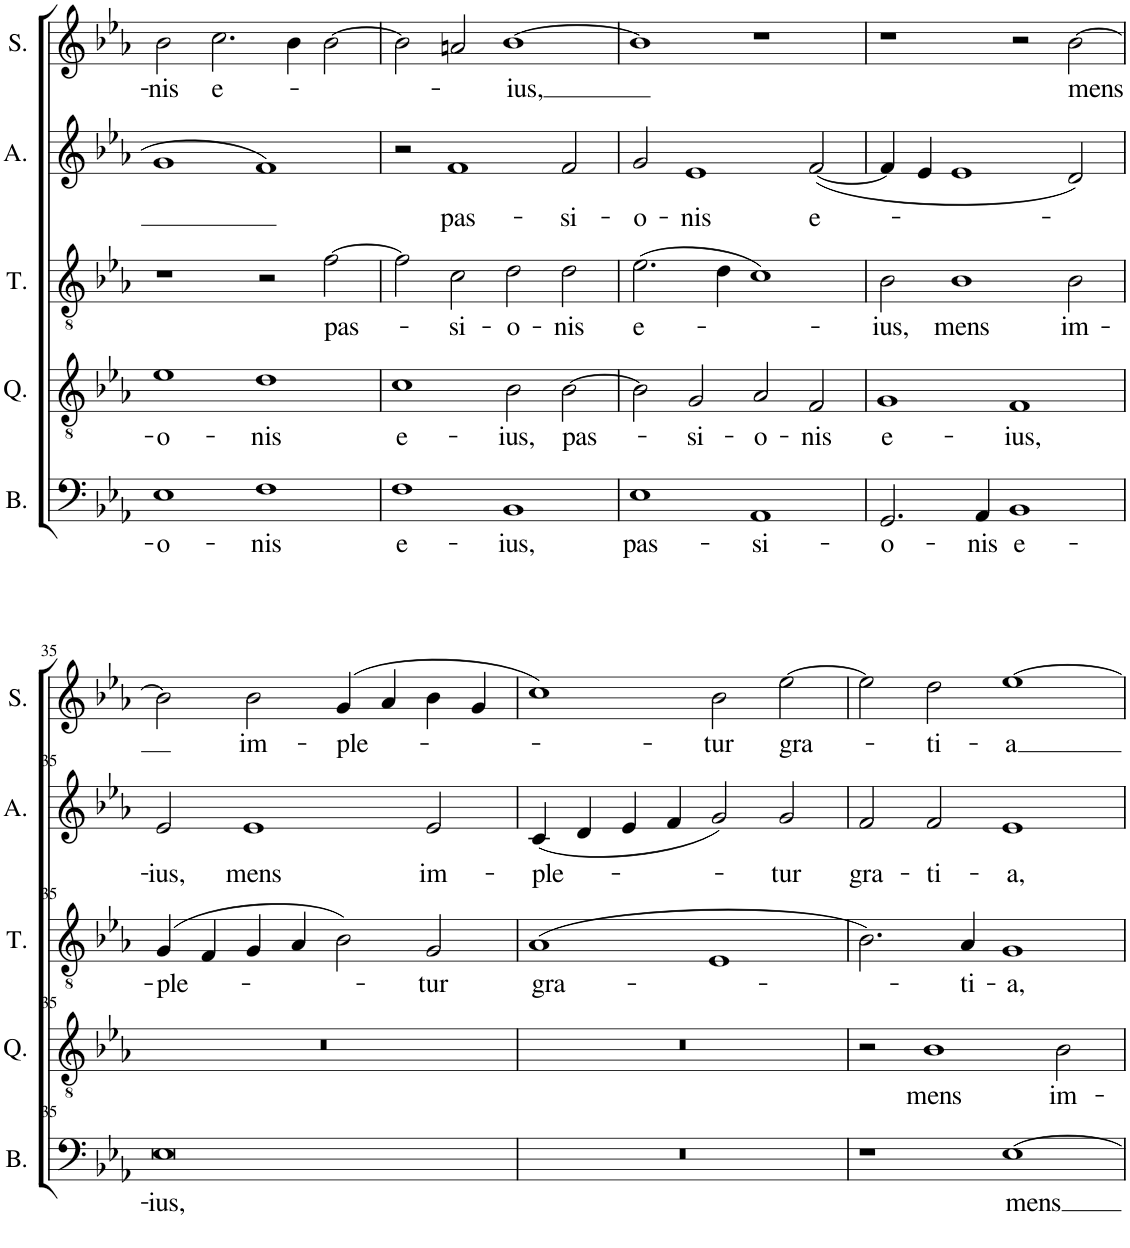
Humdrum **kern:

**kern	**text	**kern	**text	**kern	**text	**kern	**text	**kern	**text
*part5	*part5	*part4	*part4	*part3	*part3	*part2	*part2	*part1	*part1
*staff5	*staff5	*staff4	*staff4	*staff3	*staff3	*staff2	*staff2	*staff1	*staff1
*I"Bass	*	*I"Quintus	*	*I"Tenor	*	*I"Alto	*	*I"Soprano	*
*I'B.	*	*I'Q.	*	*I'T.	*	*I'A.	*	*I'S.	*
!!LO:PB:g=z
*clefF4	*	*clefGv2	*	*clefGv2	*	*clefG2	*	*clefG2	*
*k[b-e-a-]	*	*k[b-e-a-]	*	*k[b-e-a-]	*	*k[b-e-a-]	*	*k[b-e-a-]	*
*M4/2	*	*M4/2	*	*M4/2	*	*M4/2	*	*M4/2	*
=31	=31	=31	=31	=31	=31	=31	=31	=31	=31
!	!LO:LY:b	!	!LO:LY:b	!	!	!	!	!	!LO:LY:b
1E-	-o-	1e-	-o-	1r	.	1g	.	2b-\	-nis
!	!	!	!	!	!	!	!	!	!LO:LY:b
.	.	.	.	.	.	.	.	2.cc\	e-
!	!LO:LY:b	!	!LO:LY:b	!	!	!	!	!	!
1F	-nis	1d	-nis	2r	.	1f	.	.	.
.	.	.	.	.	.	.	.	4b-\	.
!	!	!	!	!	!LO:LY:b	!	!	!	!
.	.	.	.	[2f\	pas-	.	.	[2b-\	.
=32	=32	=32	=32	=32	=32	=32	=32	=32	=32
!	!LO:LY:b	!	!LO:LY:b	!	!	!	!	!	!
1F	e-	1c	e-	2f\]	.	2r	.	2b-\]	.
!	!	!	!	!	!LO:LY:b	!	!LO:LY:b	!	!
.	.	.	.	2c\	-si-	1f	pas-	2an/	.
!	!LO:LY:b	!	!LO:LY:b	!	!LO:LY:b	!	!	!	!LO:LY:b
1BB-	-ius,	2B-\	-ius,	2d\	-o-	.	.	[1b-	-ius,
!	!	!	!LO:LY:b	!	!LO:LY:b	!	!LO:LY:b	!	!
.	.	[2B-\	pas-	2d\	-nis	2f/	-si-	.	.
=33	=33	=33	=33	=33	=33	=33	=33	=33	=33
!	!LO:LY:b	!	!	!	!LO:LY:b	!	!LO:LY:b	!	!
1E-	pas-	2B-\]	.	(2.e-\	e-	2g/	-o-	1b-]	.
!	!	!	!LO:LY:b	!	!	!	!LO:LY:b	!	!
.	.	2G/	-si-	.	.	1e-	-nis	.	.
.	.	.	.	4d\	.	.	.	.	.
!	!LO:LY:b	!	!LO:LY:b	!	!	!	!	!	!
1AA-	-si-	2A-/	-o-	1c)	.	.	.	1r	.
!	!	!	!LO:LY:b	!	!	!	!LO:LY:b	!	!
.	.	2F/	-nis	.	.	([2f/	e-	.	.
=34	=34	=34	=34	=34	=34	=34	=34	=34	=34
!	!LO:LY:b	!	!LO:LY:b	!	!LO:LY:b	!	!	!	!
2.GG/	-o-	1G	e-	2B-\	-ius,	4f/]	.	1r	.
.	.	.	.	.	.	4e-/	.	.	.
!	!	!	!	!	!LO:LY:b	!	!	!	!
.	.	.	.	1B-	mens	1e-	.	.	.
!	!LO:LY:b	!	!	!	!	!	!	!	!
4AA-/	-nis	.	.	.	.	.	.	.	.
!	!LO:LY:b	!	!LO:LY:b	!	!	!	!	!	!
1BB-	e-	1F	-ius,	.	.	.	.	2r	.
!	!	!	!	!	!LO:LY:b	!	!	!	!LO:LY:b
.	.	.	.	2B-\	im-	2d/)	.	[2b-\	mens
!!LO:LB:g=z
=35	=35	=35	=35	=35	=35	=35	=35	=35	=35
!	!LO:LY:b	!	!	!	!LO:LY:b	!	!LO:LY:b	!	!
0E-	-ius,	0r	.	(4G/	-ple-	2e-/	-ius,	2b-\]	.
.	.	.	.	4F/	.	.	.	.	.
!	!	!	!	!	!	!	!LO:LY:b	!	!LO:LY:b
.	.	.	.	4G/	.	1e-	mens	2b-\	im-
.	.	.	.	4A-/	.	.	.	.	.
!	!	!	!	!	!	!	!	!	!LO:LY:b
.	.	.	.	2B-\)	.	.	.	(4g/	-ple-
.	.	.	.	.	.	.	.	4a-/	.
!	!	!	!	!	!LO:LY:b	!	!LO:LY:b	!	!
.	.	.	.	2G/	-tur	2e-/	im-	4b-\	.
.	.	.	.	.	.	.	.	4g/	.
=36	=36	=36	=36	=36	=36	=36	=36	=36	=36
!	!	!	!	!	!LO:LY:b	!	!LO:LY:b	!	!
0r	.	0r	.	(1A-	gra-	(4c/	-ple-	1cc)	.
.	.	.	.	.	.	4d/	.	.	.
.	.	.	.	.	.	4e-/	.	.	.
.	.	.	.	.	.	4f/	.	.	.
!	!	!	!	!	!	!	!	!	!LO:LY:b
.	.	.	.	1E-	.	2g/)	.	2b-\	-tur
!	!	!	!	!	!	!	!LO:LY:b	!	!LO:LY:b
.	.	.	.	.	.	2g/	-tur	[2ee-\	gra-
=37	=37	=37	=37	=37	=37	=37	=37	=37	=37
!	!	!	!	!	!	!	!LO:LY:b	!	!
1r	.	2r	.	2.B-\)	.	2f/	gra-	2ee-\]	.
!	!	!	!LO:LY:b	!	!	!	!LO:LY:b	!	!LO:LY:b
.	.	1B-	mens	.	.	2f/	-ti-	2dd\	-ti-
!	!	!	!	!	!LO:LY:b	!	!	!	!
.	.	.	.	4A-/	-ti-	.	.	.	.
!	!LO:LY:b	!	!	!	!LO:LY:b	!	!LO:LY:b	!	!LO:LY:b
[1E-	mens	.	.	1G	-a,	1e-	-a,	[1ee-	-a
!	!	!	!LO:LY:b	!	!	!	!	!	!
.	.	2B-\	im-	.	.	.	.	.	.
=	=	=	=	=	=	=	=	=	=
*-	*-	*-	*-	*-	*-	*-	*-	*-	*-
